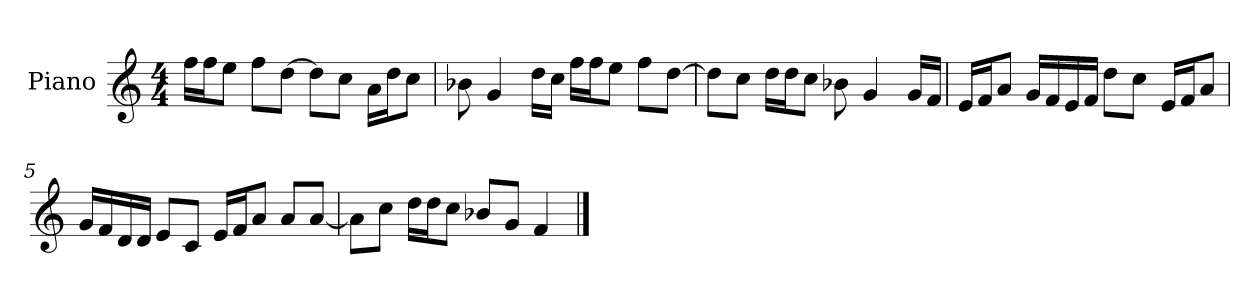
**kern
*part1
*staff1
*I"Piano
*I'P-no
*clefG2
*k[]
*M4/4
*MM90
=1
16ff\LL
16ff\J
8ee\J
8ff\L
[8dd\J
8dd\L]
8cc\J
16a\LL
16dd\J
8cc\J
=2
8b-X\
4g/
16dd\LL
16cc\JJ
16ff\LL
16ff\J
8ee\J
8ff\L
[8dd\J
=3
8dd\L]
8cc\J
16dd\LL
16dd\J
8cc\J
8b-X\
4g/
16g/LL
16f/JJ
=4
16e/LL
16f/J
8a/J
16g/LL
16f/
16e/
16f/JJ
8dd\L
8cc\J
16e/LL
16f/J
8a/J
!!LO:LB:g=z
=5
16g/LL
16f/
16d/
16d/JJ
8e/L
8c/J
16e/LL
16f/J
8a/J
8a/L
[8a/J
=6
8a\L]
8cc\J
16dd\LL
16dd\J
8cc\J
8b-X/L
8g/J
4f/
==
*-
